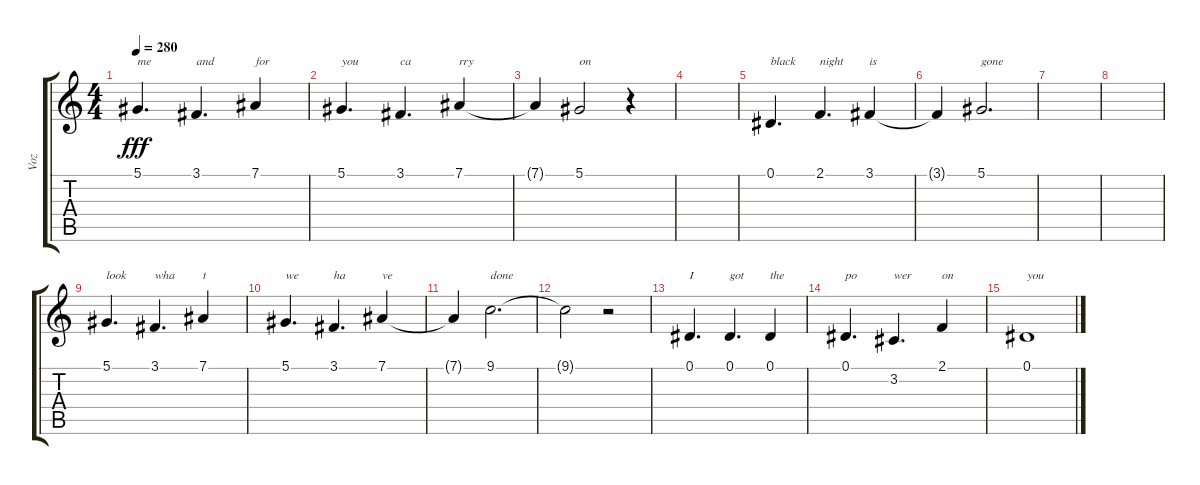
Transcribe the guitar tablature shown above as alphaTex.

\track ("Voz" "Voz") {instrument stringensemble1}
\staff {score tabs}
\tuning (Eb4 Bb3 Gb3 Db3 Ab2 Eb2) {hide}
\ts (4 4)
\tempo 280
\clef g2
\ks c
5.1.4{d txt "me" dy fff} 3.1.4{d txt "and"} 7.1.4{txt "for"} |
5.1.4{d txt "you"} 3.1.4{d txt "ca"} 7.1.4{txt "rry"} |
7.1{t}.4 5.1.2{txt "on"} r.4 |
|
0.1.4{d txt "black"} 2.1.4{d txt "night"} 3.1.4{txt "is"} |
3.1{t}.4 5.1.2{d txt "gone"} |
|
|
5.1.4{d txt "look"} 3.1.4{d txt "wha"} 7.1.4{txt "t"} |
5.1.4{d txt "we"} 3.1.4{d txt "ha"} 7.1.4{txt "ve"} |
7.1{t}.4 9.1.2{d txt "done"} |
9.1{t}.2 r.2 |
0.1.4{d txt "I"} 0.1.4{d txt "got"} 0.1.4{txt "the"} |
0.1.4{d txt "po"} 3.2.4{d txt "wer"} 2.1.4{txt "on"} |
0.1.1{txt "you"}
